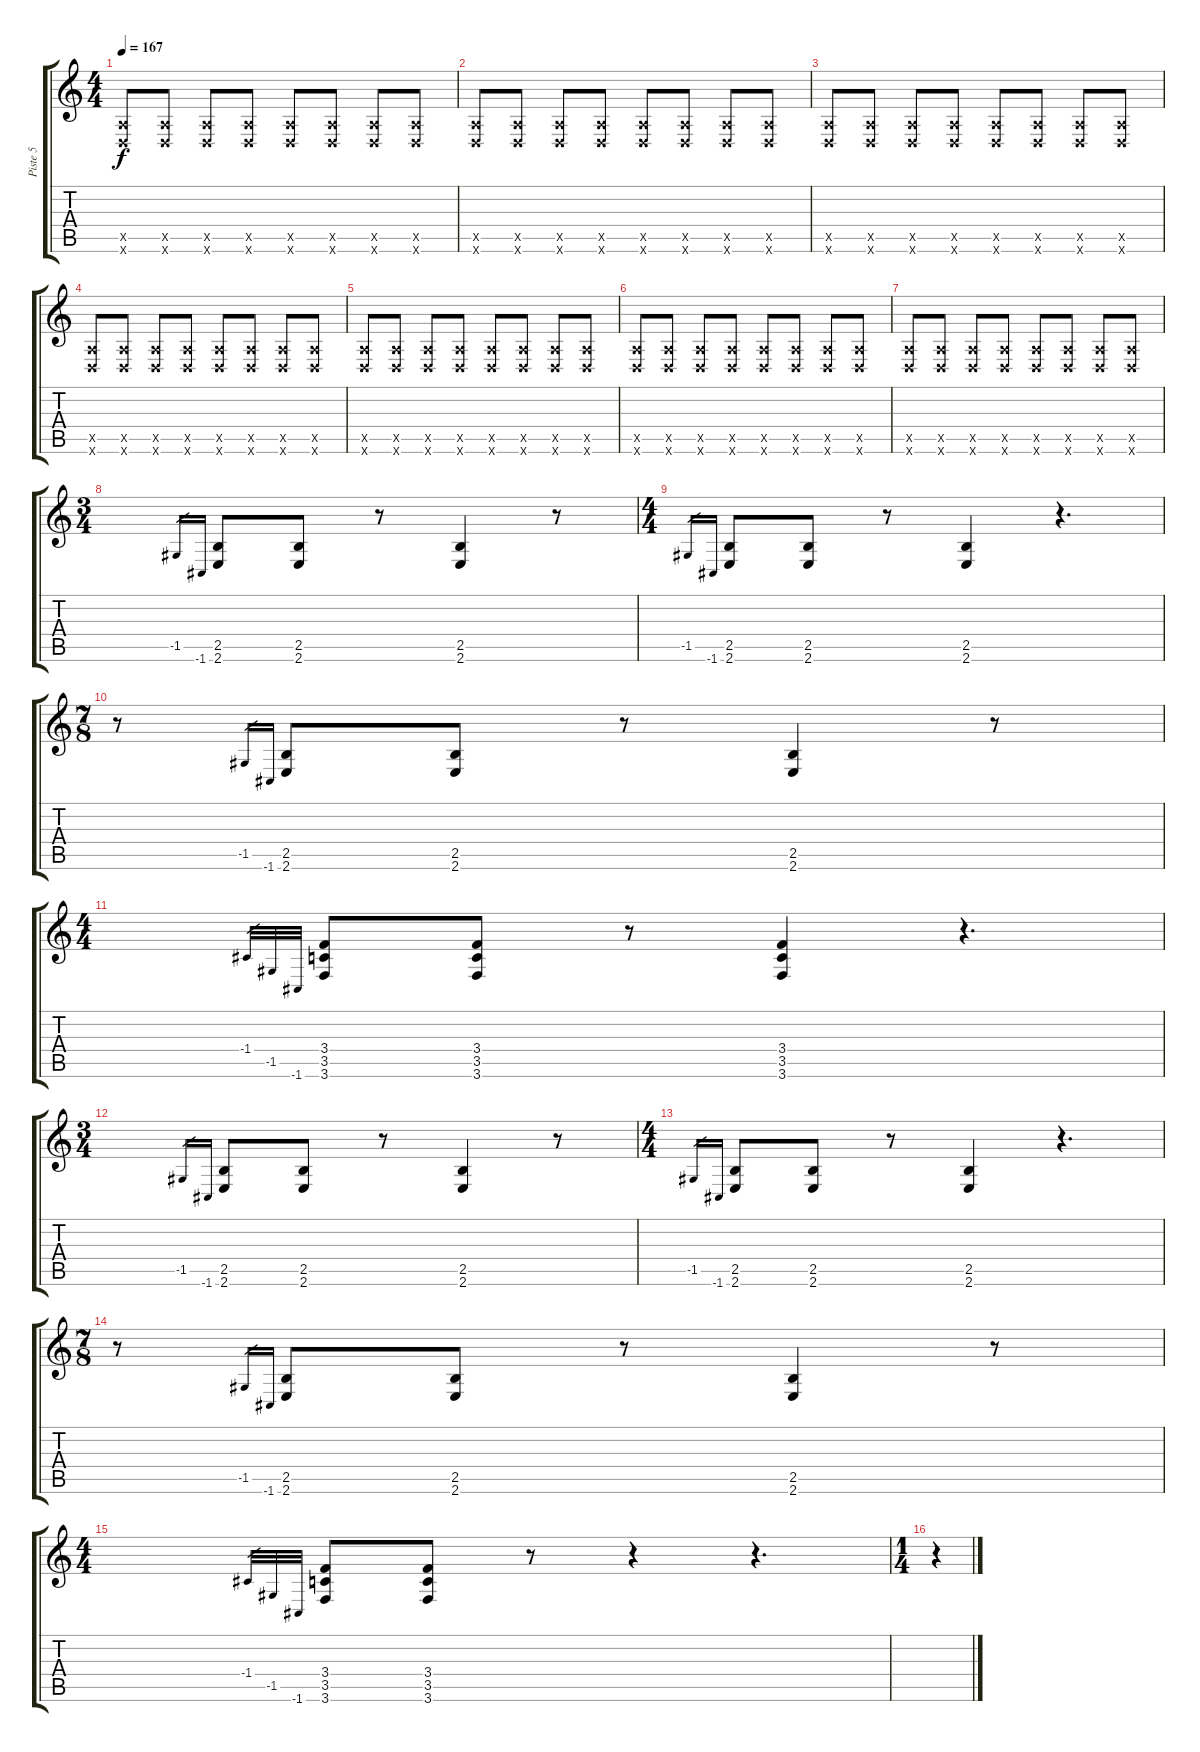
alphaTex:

\track ("Piste 5" "Piste 5") {instrument distortionguitar}
\staff {score tabs}
\tuning (E4 B3 G3 D3 A2 D2) {hide}
\ts (4 4)
\tempo 167
\clef g2
\ks c
(0.5{x} 0.6{x}).8{dy f volume 13 instrument distortionguitar} (0.5{x} 0.6{x}).8 (0.5{x} 0.6{x}).8 (0.5{x} 0.6{x}).8 (0.5{x} 0.6{x}).8 (0.5{x} 0.6{x}).8 (0.5{x} 0.6{x}).8 (0.5{x} 0.6{x}).8 |
(0.5{x} 0.6{x}).8 (0.5{x} 0.6{x}).8 (0.5{x} 0.6{x}).8 (0.5{x} 0.6{x}).8 (0.5{x} 0.6{x}).8 (0.5{x} 0.6{x}).8 (0.5{x} 0.6{x}).8 (0.5{x} 0.6{x}).8 |
(0.5{x} 0.6{x}).8 (0.5{x} 0.6{x}).8 (0.5{x} 0.6{x}).8 (0.5{x} 0.6{x}).8 (0.5{x} 0.6{x}).8 (0.5{x} 0.6{x}).8 (0.5{x} 0.6{x}).8 (0.5{x} 0.6{x}).8 |
(0.5{x} 0.6{x}).8 (0.5{x} 0.6{x}).8 (0.5{x} 0.6{x}).8 (0.5{x} 0.6{x}).8 (0.5{x} 0.6{x}).8 (0.5{x} 0.6{x}).8 (0.5{x} 0.6{x}).8 (0.5{x} 0.6{x}).8 |
(0.5{x} 0.6{x}).8 (0.5{x} 0.6{x}).8 (0.5{x} 0.6{x}).8 (0.5{x} 0.6{x}).8 (0.5{x} 0.6{x}).8 (0.5{x} 0.6{x}).8 (0.5{x} 0.6{x}).8 (0.5{x} 0.6{x}).8 |
(0.5{x} 0.6{x}).8 (0.5{x} 0.6{x}).8 (0.5{x} 0.6{x}).8 (0.5{x} 0.6{x}).8 (0.5{x} 0.6{x}).8 (0.5{x} 0.6{x}).8 (0.5{x} 0.6{x}).8 (0.5{x} 0.6{x}).8 |
(0.5{x} 0.6{x}).8 (0.5{x} 0.6{x}).8 (0.5{x} 0.6{x}).8 (0.5{x} 0.6{x}).8 (0.5{x} 0.6{x}).8 (0.5{x} 0.6{x}).8 (0.5{x} 0.6{x}).8 (0.5{x} 0.6{x}).8 |
\ts (3 4)
-1.5.16{gr} -1.6.16{gr} (2.5 2.6).8 (2.5 2.6).8 r.8 (2.5 2.6).4 r.8 |
\ts (4 4)
-1.5.16{gr} -1.6.16{gr} (2.5 2.6).8 (2.5 2.6).8 r.8 (2.5 2.6).4 r.4{d} |
\ts (7 8)
r.8 -1.5.16{gr} -1.6.16{gr} (2.5 2.6).8 (2.5 2.6).8 r.8 (2.5 2.6).4 r.8 |
\ts (4 4)
-1.4.32{gr} -1.5.32{gr} -1.6.32{gr} (3.4 3.5 3.6).8 (3.4 3.5 3.6).8 r.8 (3.4 3.5 3.6).4 r.4{d} |
\ts (3 4)
-1.5.16{gr} -1.6.16{gr} (2.5 2.6).8 (2.5 2.6).8 r.8 (2.5 2.6).4 r.8 |
\ts (4 4)
-1.5.16{gr} -1.6.16{gr} (2.5 2.6).8 (2.5 2.6).8 r.8 (2.5 2.6).4 r.4{d} |
\ts (7 8)
r.8 -1.5.16{gr} -1.6.16{gr} (2.5 2.6).8 (2.5 2.6).8 r.8 (2.5 2.6).4 r.8 |
\ts (4 4)
-1.4.32{gr} -1.5.32{gr} -1.6.32{gr} (3.4 3.5 3.6).8 (3.4 3.5 3.6).8 r.8 r.4 r.4{d} |
\ts (1 4)
r.4
